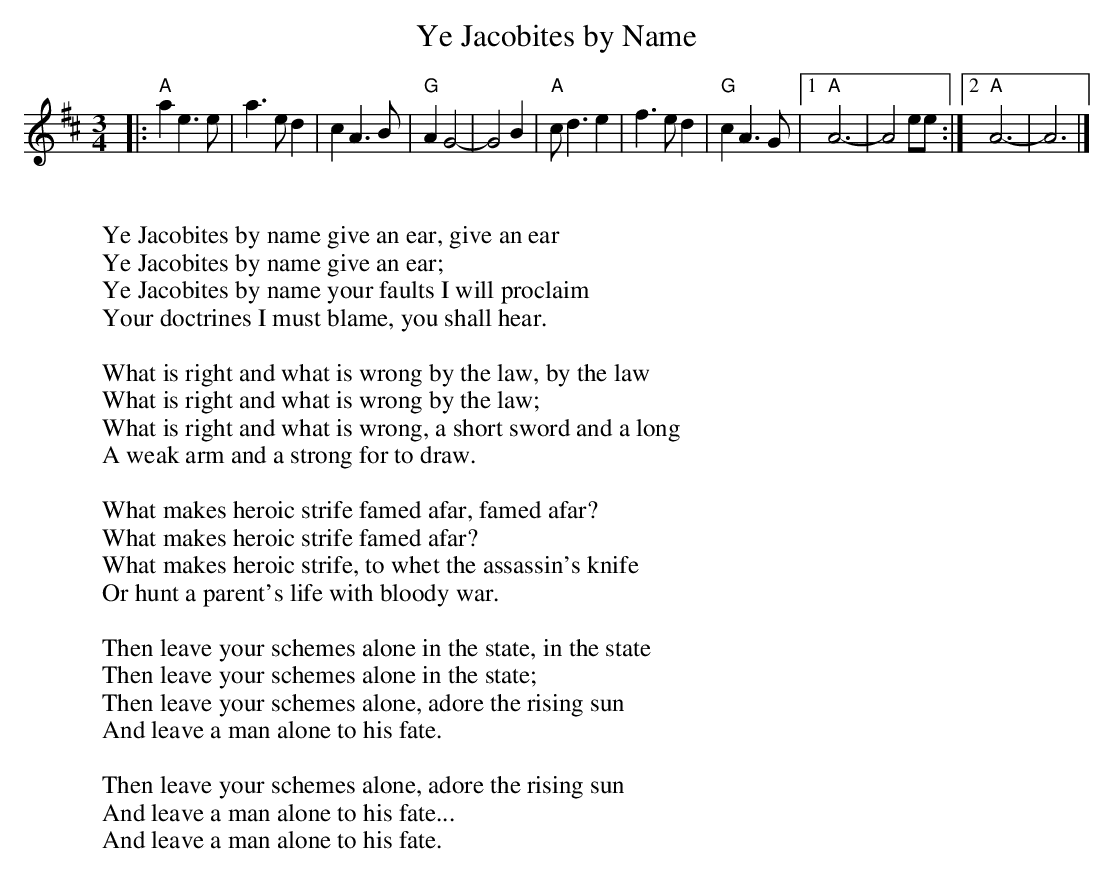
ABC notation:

X:1
T: Ye Jacobites by Name
M: 3/4
L: 1/4
K: AMix
|: "A"ae>e | a>ed | cA>B | "G"AG2- | G2B \
|  "A"c<de | f>ed | "G"c A>G |1 "A"A3- | A2e/e/ :|2 "A"A3- | A3 |]
W:
W: Ye Jacobites by name give an ear, give an ear
W: Ye Jacobites by name give an ear;
W: Ye Jacobites by name your faults I will proclaim
W: Your doctrines I must blame, you shall hear.
W:
W: What is right and what is wrong by the law, by the law
W: What is right and what is wrong by the law;
W: What is right and what is wrong, a short sword and a long
W: A weak arm and a strong for to draw.
W:
W: What makes heroic strife famed afar, famed afar?
W: What makes heroic strife famed afar?
W: What makes heroic strife, to whet the assassin's knife
W: Or hunt a parent's life with bloody war.
W:
W: Then leave your schemes alone in the state, in the state
W: Then leave your schemes alone in the state;
W: Then leave your schemes alone, adore the rising sun
W: And leave a man alone to his fate.
W:
W: Then leave your schemes alone, adore the rising sun
W: And leave a man alone to his fate...
W: And leave a man alone to his fate.
